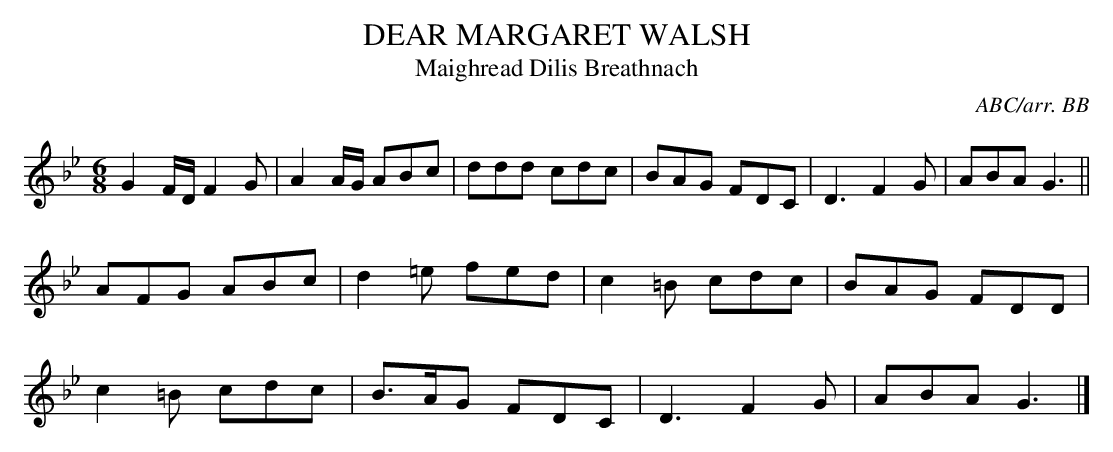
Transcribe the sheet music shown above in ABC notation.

X:1
T:DEAR MARGARET WALSH
T:Maighread Dilis Breathnach
Y:"rather slow"
C:ABC/arr. BB
L:1/8
M:6/8
K:Gm
G2F/D/ F2G|A2A/G/ ABc|ddd cdc|BAG FDC|D3 F2G|ABA G3||
AFG ABc|d2=e fed|c2=B cdc|BAG FDD|
c2=B cdc|B>AG FDC|D3 F2G|ABA G3|]
